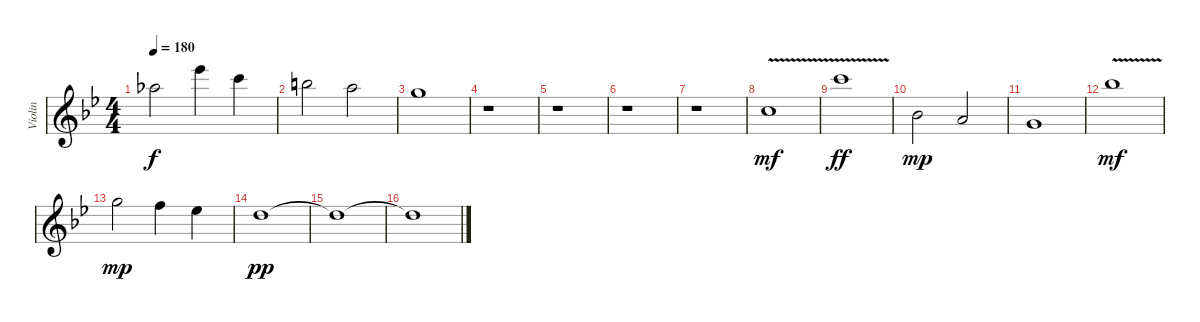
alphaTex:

\track ("Violin" "Violin") {instrument violin}
\staff {score}
\tuning (E5 A4 D4 G3) {hide}
\ts (4 4)
\tempo 180
\clef g2
\ks bb
4.1.2{dy f} 11.1.4 8.1.4 |
7.1.2 5.1.2 |
3.1.1 |
r.1 |
r.1 |
r.1 |
r.1 |
3.2{v}.1{dy mf} |
8.1{v}.1{dy ff} |
8.3.2{dy mp} 0.2.2 |
5.3.1 |
6.1{v}.1{dy mf} |
3.1.2{dy mp} 1.1.4 6.2.4 |
5.2.1{dy pp} |
5.2{t}.1 |
5.2{t}.1
